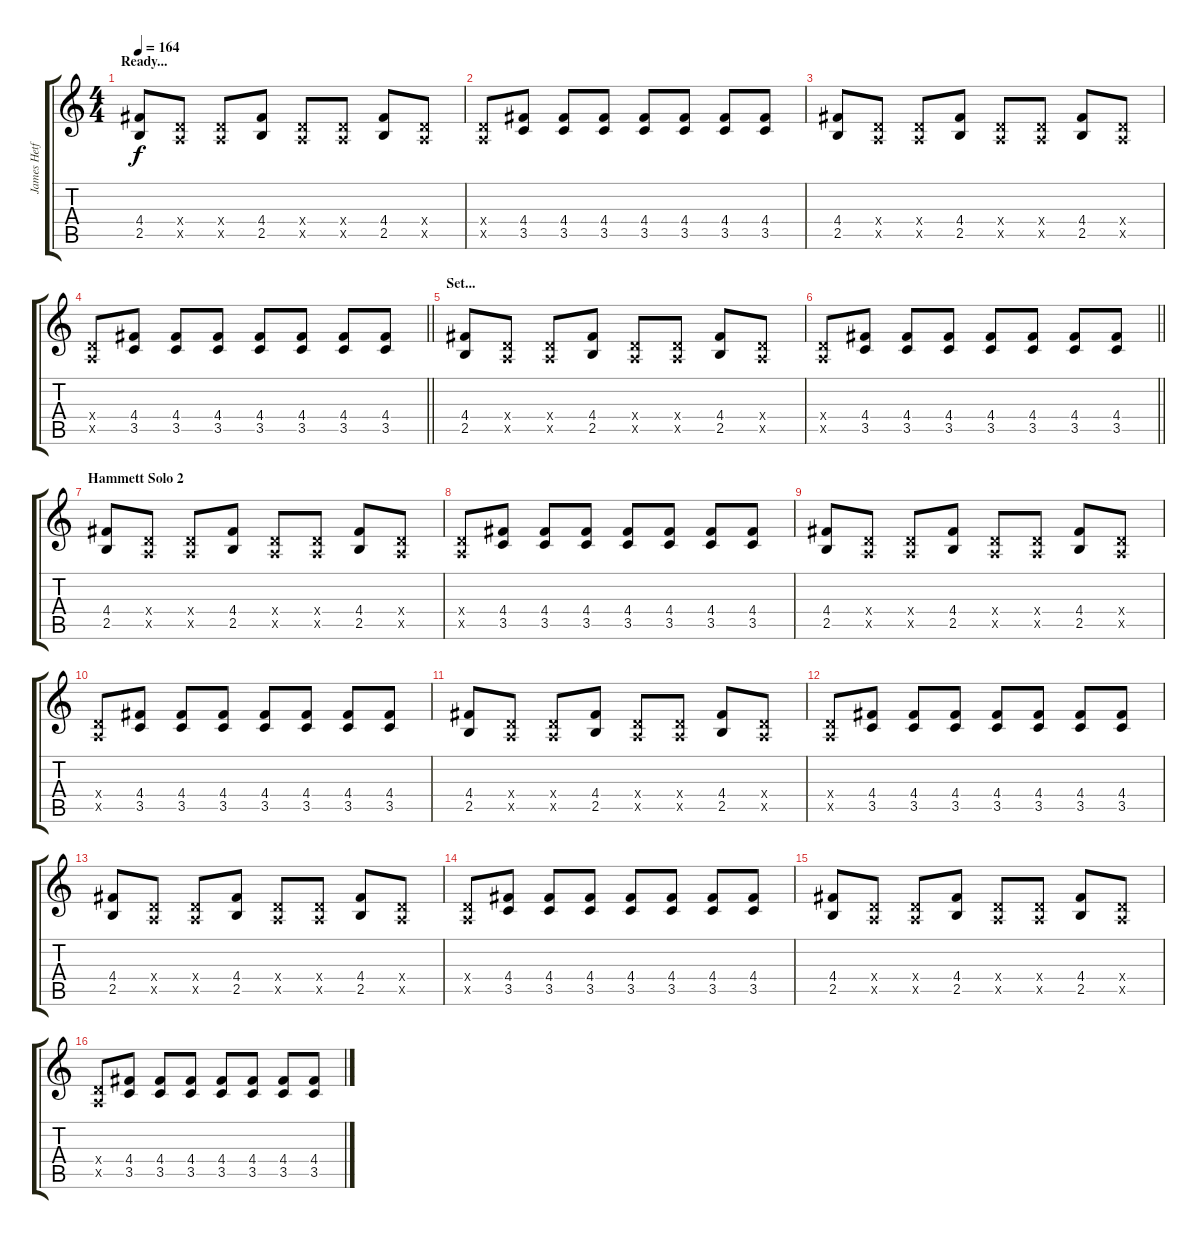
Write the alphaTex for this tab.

\track ("James Hetfield" "James Hetf") {instrument distortionguitar}
\staff {score tabs}
\tuning (E4 B3 G3 D3 A2 E2) {hide}
\ts (4 4)
\section ("" "Ready...")
\tempo 164
\clef g2
\ks c
(4.4 2.5).8{dy f} (0.4{x} 0.5{x}).8 (0.4{x} 0.5{x}).8 (4.4 2.5).8 (0.4{x} 0.5{x}).8 (0.4{x} 0.5{x}).8 (4.4 2.5).8 (0.4{x} 0.5{x}).8 |
(0.4{x} 0.5{x}).8 (4.4 3.5).8 (4.4 3.5).8 (4.4 3.5).8 (4.4 3.5).8 (4.4 3.5).8 (4.4 3.5).8 (4.4 3.5).8 |
(4.4 2.5).8 (0.4{x} 0.5{x}).8 (0.4{x} 0.5{x}).8 (4.4 2.5).8 (0.4{x} 0.5{x}).8 (0.4{x} 0.5{x}).8 (4.4 2.5).8 (0.4{x} 0.5{x}).8 |
\barLineRight lightlight
(0.4{x} 0.5{x}).8 (4.4 3.5).8 (4.4 3.5).8 (4.4 3.5).8 (4.4 3.5).8 (4.4 3.5).8 (4.4 3.5).8 (4.4 3.5).8 |
\section ("" "Set...")
(4.4 2.5).8 (0.4{x} 0.5{x}).8 (0.4{x} 0.5{x}).8 (4.4 2.5).8 (0.4{x} 0.5{x}).8 (0.4{x} 0.5{x}).8 (4.4 2.5).8 (0.4{x} 0.5{x}).8 |
\barLineRight lightlight
(0.4{x} 0.5{x}).8 (4.4 3.5).8 (4.4 3.5).8 (4.4 3.5).8 (4.4 3.5).8 (4.4 3.5).8 (4.4 3.5).8 (4.4 3.5).8 |
\section ("" "Hammett Solo 2")
(4.4 2.5).8 (0.4{x} 0.5{x}).8 (0.4{x} 0.5{x}).8 (4.4 2.5).8 (0.4{x} 0.5{x}).8 (0.4{x} 0.5{x}).8 (4.4 2.5).8 (0.4{x} 0.5{x}).8 |
(0.4{x} 0.5{x}).8 (4.4 3.5).8 (4.4 3.5).8 (4.4 3.5).8 (4.4 3.5).8 (4.4 3.5).8 (4.4 3.5).8 (4.4 3.5).8 |
(4.4 2.5).8 (0.4{x} 0.5{x}).8 (0.4{x} 0.5{x}).8 (4.4 2.5).8 (0.4{x} 0.5{x}).8 (0.4{x} 0.5{x}).8 (4.4 2.5).8 (0.4{x} 0.5{x}).8 |
(0.4{x} 0.5{x}).8 (4.4 3.5).8 (4.4 3.5).8 (4.4 3.5).8 (4.4 3.5).8 (4.4 3.5).8 (4.4 3.5).8 (4.4 3.5).8 |
(4.4 2.5).8 (0.4{x} 0.5{x}).8 (0.4{x} 0.5{x}).8 (4.4 2.5).8 (0.4{x} 0.5{x}).8 (0.4{x} 0.5{x}).8 (4.4 2.5).8 (0.4{x} 0.5{x}).8 |
(0.4{x} 0.5{x}).8 (4.4 3.5).8 (4.4 3.5).8 (4.4 3.5).8 (4.4 3.5).8 (4.4 3.5).8 (4.4 3.5).8 (4.4 3.5).8 |
(4.4 2.5).8 (0.4{x} 0.5{x}).8 (0.4{x} 0.5{x}).8 (4.4 2.5).8 (0.4{x} 0.5{x}).8 (0.4{x} 0.5{x}).8 (4.4 2.5).8 (0.4{x} 0.5{x}).8 |
(0.4{x} 0.5{x}).8 (4.4 3.5).8 (4.4 3.5).8 (4.4 3.5).8 (4.4 3.5).8 (4.4 3.5).8 (4.4 3.5).8 (4.4 3.5).8 |
(4.4 2.5).8 (0.4{x} 0.5{x}).8 (0.4{x} 0.5{x}).8 (4.4 2.5).8 (0.4{x} 0.5{x}).8 (0.4{x} 0.5{x}).8 (4.4 2.5).8 (0.4{x} 0.5{x}).8 |
(0.4{x} 0.5{x}).8 (4.4 3.5).8 (4.4 3.5).8 (4.4 3.5).8 (4.4 3.5).8 (4.4 3.5).8 (4.4 3.5).8 (4.4 3.5).8
